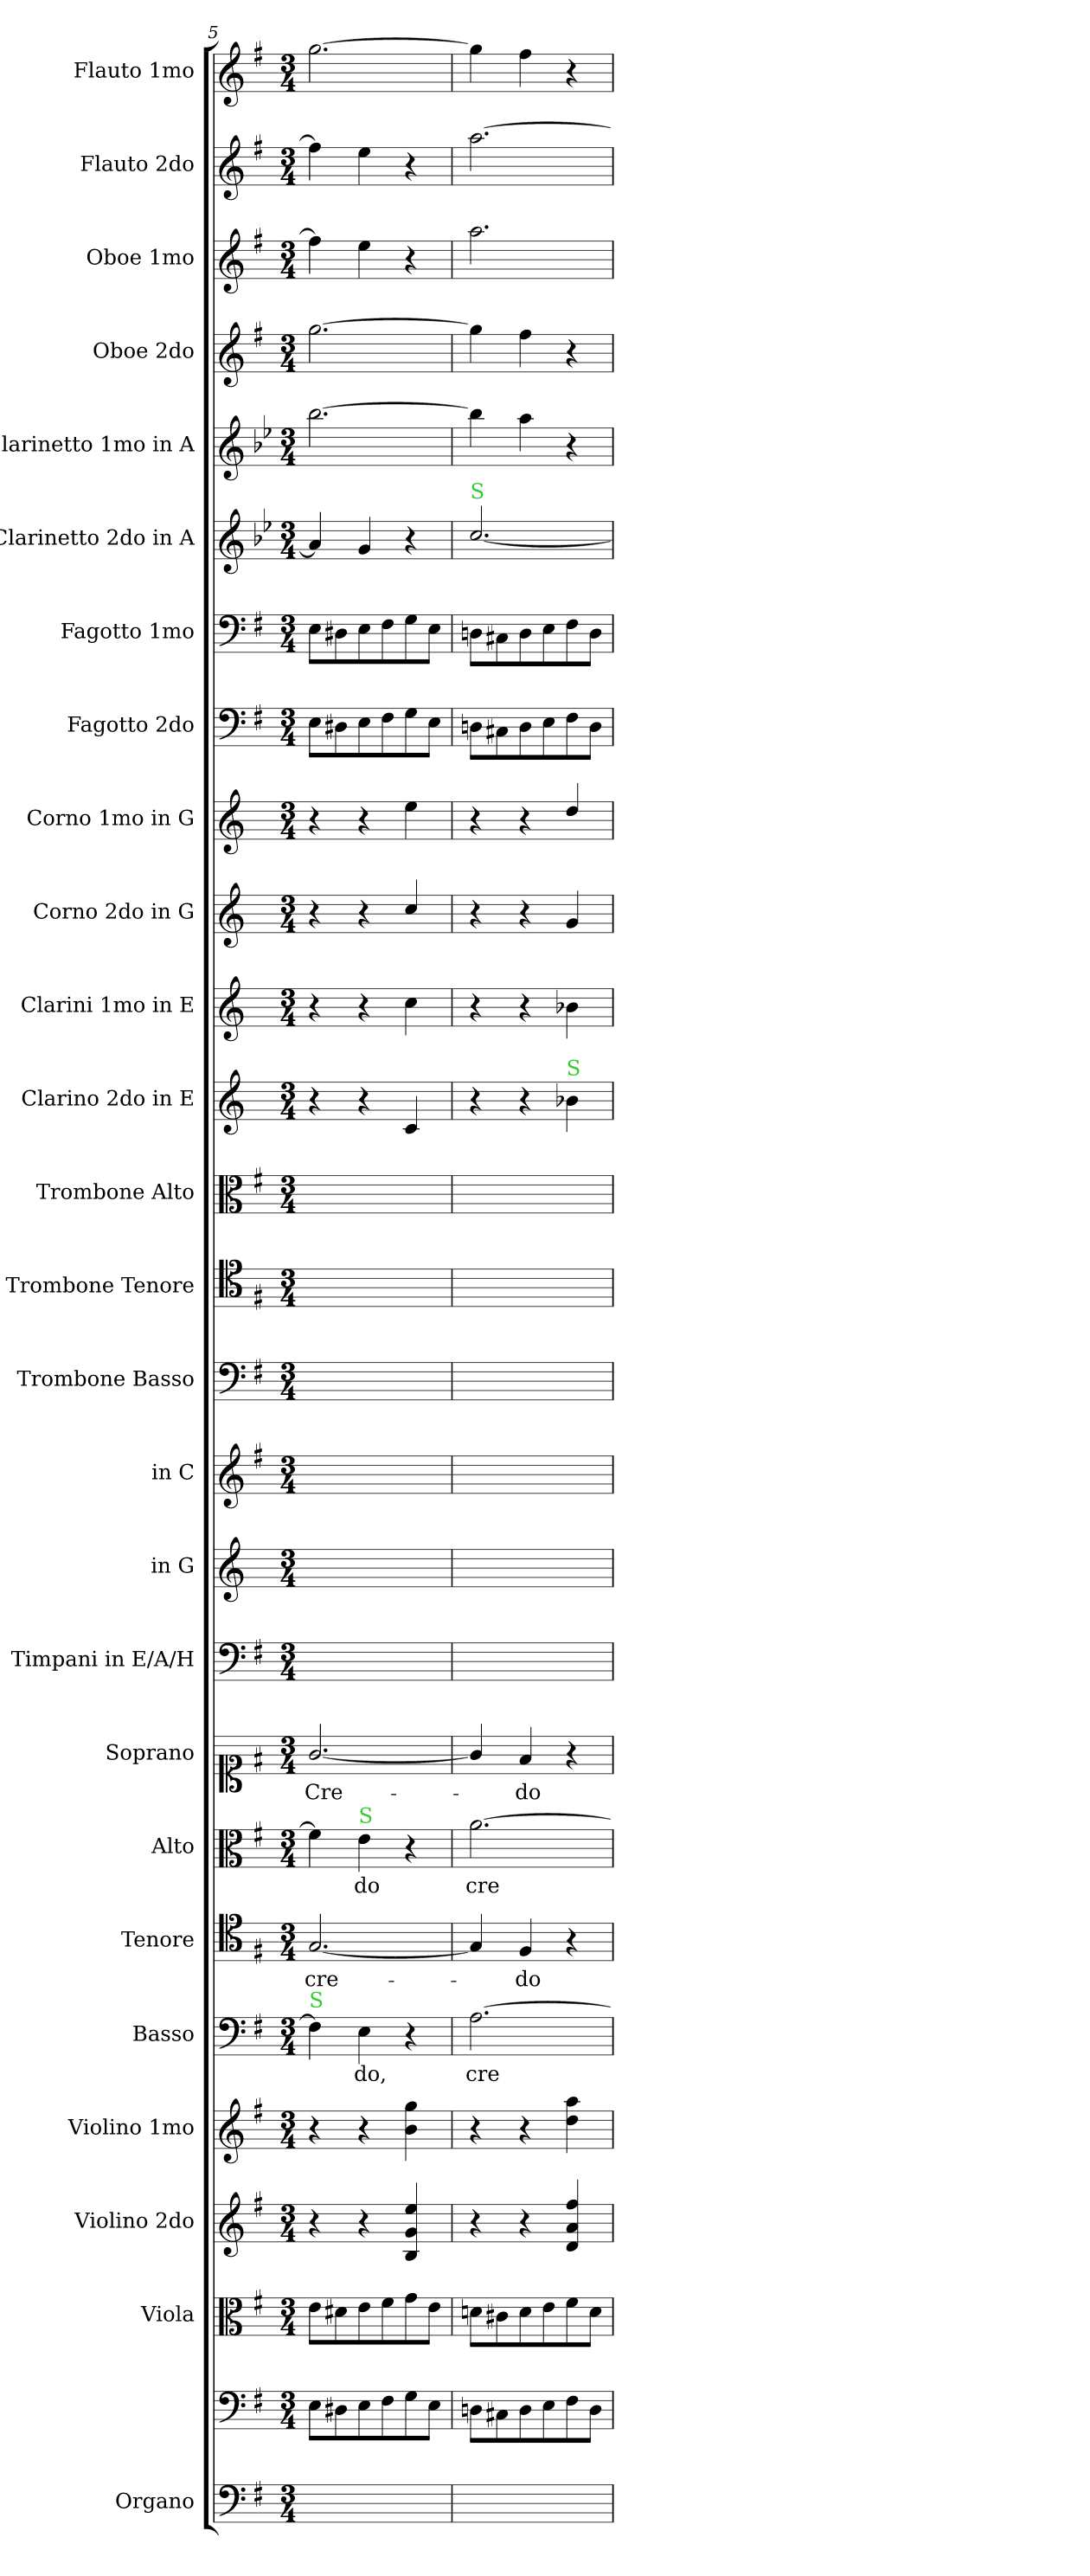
**kern	**kern	**kern	**kern	**kern	**kern	**text	**kern	**text	**kern	**text	**kern	**text	**kern	**kern	**kern	**kern	**kern	**kern	**kern	**kern	**kern	**kern	**kern	**kern	**kern	**kern	**kern	**kern	**kern	**kern
*part26	*part26	*part25	*part24	*part23	*part22	*part22	*part21	*part21	*part20	*part20	*part19	*part19	*part18	*part17	*part16	*part15	*part14	*part13	*part12	*part11	*part10	*part9	*part8	*part7	*part6	*part5	*part4	*part3	*part2	*part1
*staff27	*staff26	*staff25	*staff24	*staff23	*staff22	*staff22	*staff21	*staff21	*staff20	*staff20	*staff19	*staff19	*staff18	*staff17	*staff16	*staff15	*staff14	*staff13	*staff12	*staff11	*staff10	*staff9	*staff8	*staff7	*staff6	*staff5	*staff4	*staff3	*staff2	*staff1
*I"Organo	*	*I"Viola	*I"Violino 2do	*I"Violino 1mo	*I"Basso	*	*I"Tenore	*	*I"Alto	*	*I"Soprano	*	*I"Timpani in E/A/H	*I"in G	*I"in C	*I"Trombone Basso	*I"Trombone Tenore	*I"Trombone Alto	*I"Clarino 2do in E	*I"Clarini 1mo in E	*I"Corno 2do in G	*I"Corno 1mo in G	*I"Fagotto 2do	*I"Fagotto 1mo	*I"Clarinetto 2do in A	*I"Clarinetto 1mo in A	*I"Oboe 2do	*I"Oboe 1mo	*I"Flauto 2do	*I"Flauto 1mo
*I'Org	*	*I'Va	*	*	*I'B	*	*I'T	*	*I'A	*	*I'S	*	*I'Timp	*	*	*	*	*	*	*I'Clno I	*	*I'Cor I	*	*	*I'Cl II	*I'Cl I	*	*	*	*
*clefF4	*clefF4	*clefC3	*clefG2	*clefG2	*clefF4	*	*clefC4	*	*clefC3	*	*clefC1	*	*clefF4	*clefG2	*clefG2	*clefF4	*clefC4	*clefC3	*clefG2	*clefG2	*clefG2	*clefG2	*clefF4	*clefF4	*clefG2	*clefG2	*clefG2	*clefG2	*clefG2	*clefG2
*	*	*	*	*	*	*	*	*	*	*	*	*	*	*ITrd3c5	*	*	*	*	*ITrd-2c-4	*ITrd-2c-4	*ITrd3c5	*ITrd3c5	*	*	*ITrd2c3	*ITrd2c3	*	*	*	*
*k[f#]	*k[f#]	*k[f#]	*k[f#]	*k[f#]	*k[f#]	*	*k[f#]	*	*k[f#]	*	*k[f#]	*	*k[f#]	*k[f#]	*k[f#]	*k[f#]	*k[f#]	*k[f#]	*k[f#c#g#d#]	*k[f#c#g#d#]	*k[f#]	*k[f#]	*k[f#]	*k[f#]	*k[f#]	*k[f#]	*k[f#]	*k[f#]	*k[f#]	*k[f#]
*e:	*e:	*e:	*e:	*e:	*e:	*	*e:	*	*e:	*	*e:	*	*	*	*	*e:	*e:	*e:	*	*	*	*	*e:	*e:	*	*	*e:	*e:	*e:	*e:
*M3/4	*M3/4	*M3/4	*M3/4	*M3/4	*M3/4	*	*M3/4	*	*M3/4	*	*M3/4	*	*M3/4	*M3/4	*M3/4	*M3/4	*M3/4	*M3/4	*M3/4	*M3/4	*M3/4	*M3/4	*M3/4	*M3/4	*M3/4	*M3/4	*M3/4	*M3/4	*M3/4	*M3/4
=5	=5	=5	=5	=5	=5	=5	=5	=5	=5	=5	=5	=5	=5	=5	=5	=5	=5	=5	=5	=5	=5	=5	=5	=5	=5	=5	=5	=5	=5	=5
!	!	!	!	!	!LO:TX:a:color=limegreen:t=S	!	!	!	!	!	!	!	!	!	!	!	!	!	!	!	!	!	!	!	!	!	!	!	!	!
2.ryy	8E\L	8e\L	4r	4r	4F#\]	.	[2.G/	cre-	4f#\]	.	[2.g/	Cre-	2.ryy	2.ryy	2.ryy	2.ryy	2.ryy	2.ryy	4r	4r	4r	4r	8E\L	8E\L	4f#/]	[2.gg\	[2.gg\	4ff#\]	4ff#\]	[2.gg\
.	8D#X\	8d#X\	.	.	.	.	.	.	.	.	.	.	.	.	.	.	.	.	.	.	.	.	8D#X\	8D#X\	.	.	.	.	.	.
!	!	!	!	!	!	!	!	!	!LO:TX:a:color=limegreen:t=S	!	!	!	!	!	!	!	!	!	!	!	!	!	!	!	!	!	!	!	!	!
.	8E\	8e\	4r	4r	4E\	-do,	.	.	4e\	-do	.	.	.	.	.	.	.	.	4r	4r	4r	4r	8E\	8E\	4e/	.	.	4ee\	4ee\	.
.	8F#\	8f#\	.	.	.	.	.	.	.	.	.	.	.	.	.	.	.	.	.	.	.	.	8F#\	8F#\	.	.	.	.	.	.
.	8G\	8g\	4B/ 4g/ 4ee/	4b\ 4gg\	4r	.	.	.	4r	.	.	.	.	.	.	.	.	.	4e/	4ee\	4g/	4b\	8G\	8G\	4r	.	.	4r	4r	.
.	8E\J	8e\J	.	.	.	.	.	.	.	.	.	.	.	.	.	.	.	.	.	.	.	.	8E\J	8E\J	.	.	.	.	.	.
=6	=6	=6	=6	=6	=6	=6	=6	=6	=6	=6	=6	=6	=6	=6	=6	=6	=6	=6	=6	=6	=6	=6	=6	=6	=6	=6	=6	=6	=6	=6
!	!	!	!	!	!	!	!	!	!	!	!	!	!	!	!	!	!	!	!	!	!	!	!	!	!LO:TX:a:color=limegreen:t=S	!	!	!	!	!
2.ryy	8Dn\L	8dn\L	4r	4r	[2.A\	cre-	4G/]	.	[2.a\	cre-	4g/]	.	2.ryy	2.ryy	2.ryy	2.ryy	2.ryy	2.ryy	4r	4r	4r	4r	8Dn\L	8Dn\L	[2.a/	4gg\]	4gg\]	2.aa\	[2.aa\	4gg\]
.	8C#X/	8c#X\	.	.	.	.	.	.	.	.	.	.	.	.	.	.	.	.	.	.	.	.	8C#X/	8C#X/	.	.	.	.	.	.
.	8D\	8d\	4r	4r	.	.	4F#/	-do	.	.	4f#/	-do	.	.	.	.	.	.	4r	4r	4r	4r	8D\	8D\	.	4ff#\	4ff#\	.	.	4ff#\
.	8E\	8e\	.	.	.	.	.	.	.	.	.	.	.	.	.	.	.	.	.	.	.	.	8E\	8E\	.	.	.	.	.	.
!	!	!	!	!	!	!	!	!	!	!	!	!	!	!	!	!	!	!	!LO:TX:a:color=limegreen:t=S	!	!	!	!	!	!	!	!	!	!	!
.	8F#\	8f#\	4d/ 4a/ 4ff#/	4dd\ 4aa\	.	.	4r	.	.	.	4r	.	.	.	.	.	.	.	4ddn\	4ddn\	4d/	4a/	8F#\	8F#\	.	4r	4r	.	.	4r
.	8D\J	8d\J	.	.	.	.	.	.	.	.	.	.	.	.	.	.	.	.	.	.	.	.	8D\J	8D\J	.	.	.	.	.	.
=	=	=	=	=	=	=	=	=	=	=	=	=	=	=	=	=	=	=	=	=	=	=	=	=	=	=	=	=	=	=
*-	*-	*-	*-	*-	*-	*-	*-	*-	*-	*-	*-	*-	*-	*-	*-	*-	*-	*-	*-	*-	*-	*-	*-	*-	*-	*-	*-	*-	*-	*-
